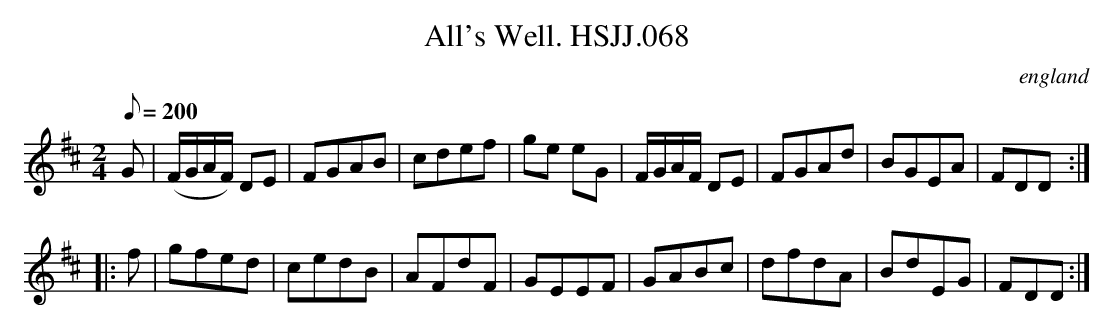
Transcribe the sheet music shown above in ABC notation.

X:1
T:All's Well. HSJJ.068
O:england
M:2/4
L:1/8
Q:200
K:D
G|(F/G/A/F/) DE|FGAB|cdef|ge eG|F/G/A/F/ DE|FGAd|BGEA|FDD:|
|:f|gfed|cedB|AFdF|GEEF|GABc|dfdA|BdEG|FDD:|]
